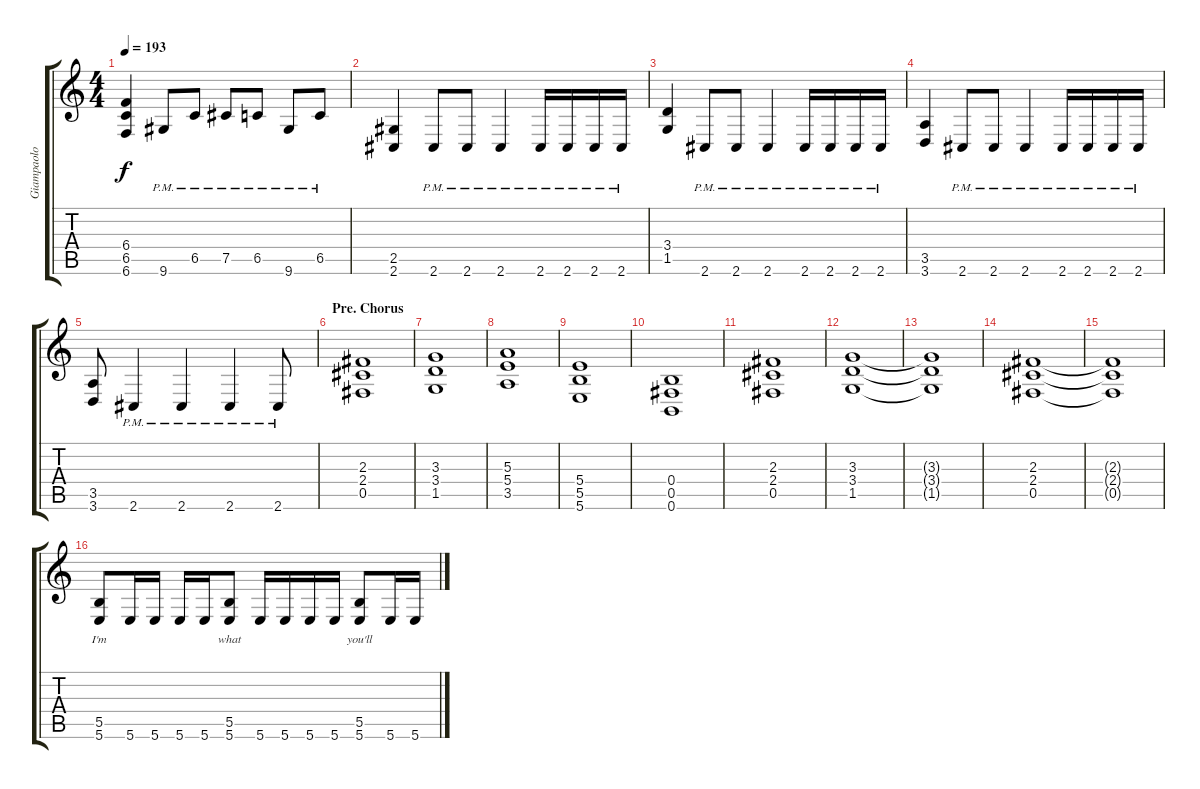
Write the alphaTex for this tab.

\track ("Giampaolo Caprino" "Giampaolo ") {instrument overdrivenguitar}
\staff {score tabs}
\tuning (Db4 Ab3 E3 B2 Gb2 B1) {hide}
\ts (4 4)
\tempo 193
\clef g2
\ks c
(6.4 6.5 6.6).4{dy f} 9.6{pm}.8 6.5{pm}.8 7.5{pm}.8 6.5{pm}.8 9.6{pm}.8 6.5{pm}.8 |
(2.5 2.6).4 2.6{pm}.8 2.6{pm}.8 2.6{pm}.4 2.6{pm}.16 2.6{pm}.16 2.6{pm}.16 2.6{pm}.16 |
(3.4 1.5).4 2.6{pm}.8 2.6{pm}.8 2.6{pm}.4 2.6{pm}.16 2.6{pm}.16 2.6{pm}.16 2.6{pm}.16 |
(3.5 3.6).4 2.6{pm}.8 2.6{pm}.8 2.6{pm}.4 2.6{pm}.16 2.6{pm}.16 2.6{pm}.16 2.6{pm}.16 |
(3.5 3.6).8 2.6{pm}.4 2.6{pm}.4 2.6{pm}.4 2.6{pm}.8 |
\section ("" "Pre. Chorus")
(2.3 2.4 0.5).1 |
(3.3 3.4 1.5).1 |
(5.3 5.4 3.5).1 |
(5.4 5.5 5.6).1 |
(0.4 0.5 0.6).1 |
(2.3 2.4 0.5).1 |
(3.3 3.4 1.5).1 |
(3.3{t} 3.4{t} 1.5{t}).1 |
(2.3 2.4 0.5).1 |
(2.3{t} 2.4{t} 0.5{t}).1 |
(5.5 5.6).8{lyrics (0 "") lyrics (1 "") lyrics (2 "I'm") lyrics (3 "") lyrics (4 "")} 5.6.16{lyrics (0 "") lyrics (1 "") lyrics (2 "") lyrics (3 "") lyrics (4 "")} 5.6.16{lyrics (0 "") lyrics (1 "") lyrics (2 "") lyrics (3 "") lyrics (4 "")} 5.6.16{lyrics (0 "") lyrics (1 "") lyrics (2 "") lyrics (3 "") lyrics (4 "")} 5.6.16{lyrics (0 "") lyrics (1 "") lyrics (2 "") lyrics (3 "") lyrics (4 "")} (5.5 5.6).8{lyrics (0 "") lyrics (1 "") lyrics (2 "what") lyrics (3 "") lyrics (4 "")} 5.6.16{lyrics (0 "") lyrics (1 "") lyrics (2 "") lyrics (3 "") lyrics (4 "")} 5.6.16{lyrics (0 "") lyrics (1 "") lyrics (2 "") lyrics (3 "") lyrics (4 "")} 5.6.16{lyrics (0 "") lyrics (1 "") lyrics (2 "") lyrics (3 "") lyrics (4 "")} 5.6.16{lyrics (0 "") lyrics (1 "") lyrics (2 "") lyrics (3 "") lyrics (4 "")} (5.5 5.6).8{lyrics (0 "") lyrics (1 "") lyrics (2 "you'll") lyrics (3 "") lyrics (4 "")} 5.6.16{lyrics (0 "") lyrics (1 "") lyrics (2 "") lyrics (3 "") lyrics (4 "")} 5.6.16{lyrics (0 "") lyrics (1 "") lyrics (2 "") lyrics (3 "") lyrics (4 "")}
